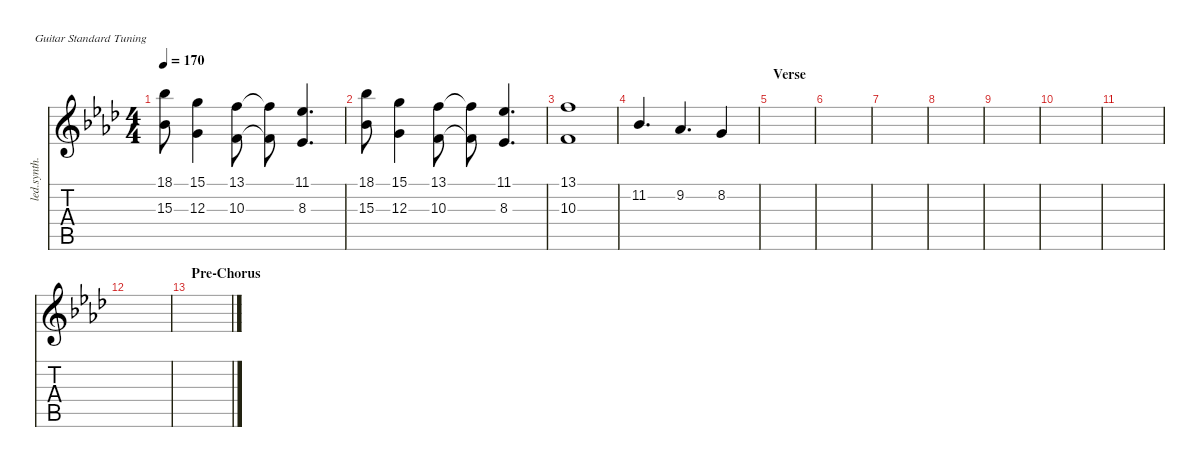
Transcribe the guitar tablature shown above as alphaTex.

\defaultSystemsLayout 4
\hideDynamics
\bracketExtendMode nobrackets
\otherSystemsTrackNameOrientation horizontal
\track ("Lead Synth" "led.synth.") {instrument lead7fifths}
\staff {score tabs}
\tuning (E4 B3 G3 D3 A2 E2)
\ts (4 4)
\tempo 170
\clef g2
\ks fminor
(18.1{acc b} 15.3{acc b}).8{dy mf beam Down} (15.1{acc forcenatural} 12.3{acc forcenatural}).4{beam Down} (10.3{acc forcenatural} 13.1{acc forcenatural}).8{beam Down} (10.3{t acc forcenatural} 13.1{t acc forcenatural}).8{beam Down} (8.3{acc b} 11.1{acc b}).4{d beam Up} |
(18.1{acc b} 15.3{acc b}).8{beam Down} (15.1{acc forcenatural} 12.3{acc forcenatural}).4{beam Down} (10.3{acc forcenatural} 13.1{acc forcenatural}).8{beam Down} (10.3{t acc forcenatural} 13.1{t acc forcenatural}).8{beam Down} (8.3{acc b} 11.1{acc b}).4{d beam Up} |
(10.3{acc forcenatural} 13.1{acc forcenatural}).1{beam Down} |
11.2{acc b}.4{d beam Up} 9.2{acc b}.4{d beam Up} 8.2{acc forcenatural}.4{beam Up} |
\section ("" "Verse")
|
|
|
|
|
|
|
|
\section ("" "Pre-Chorus")
